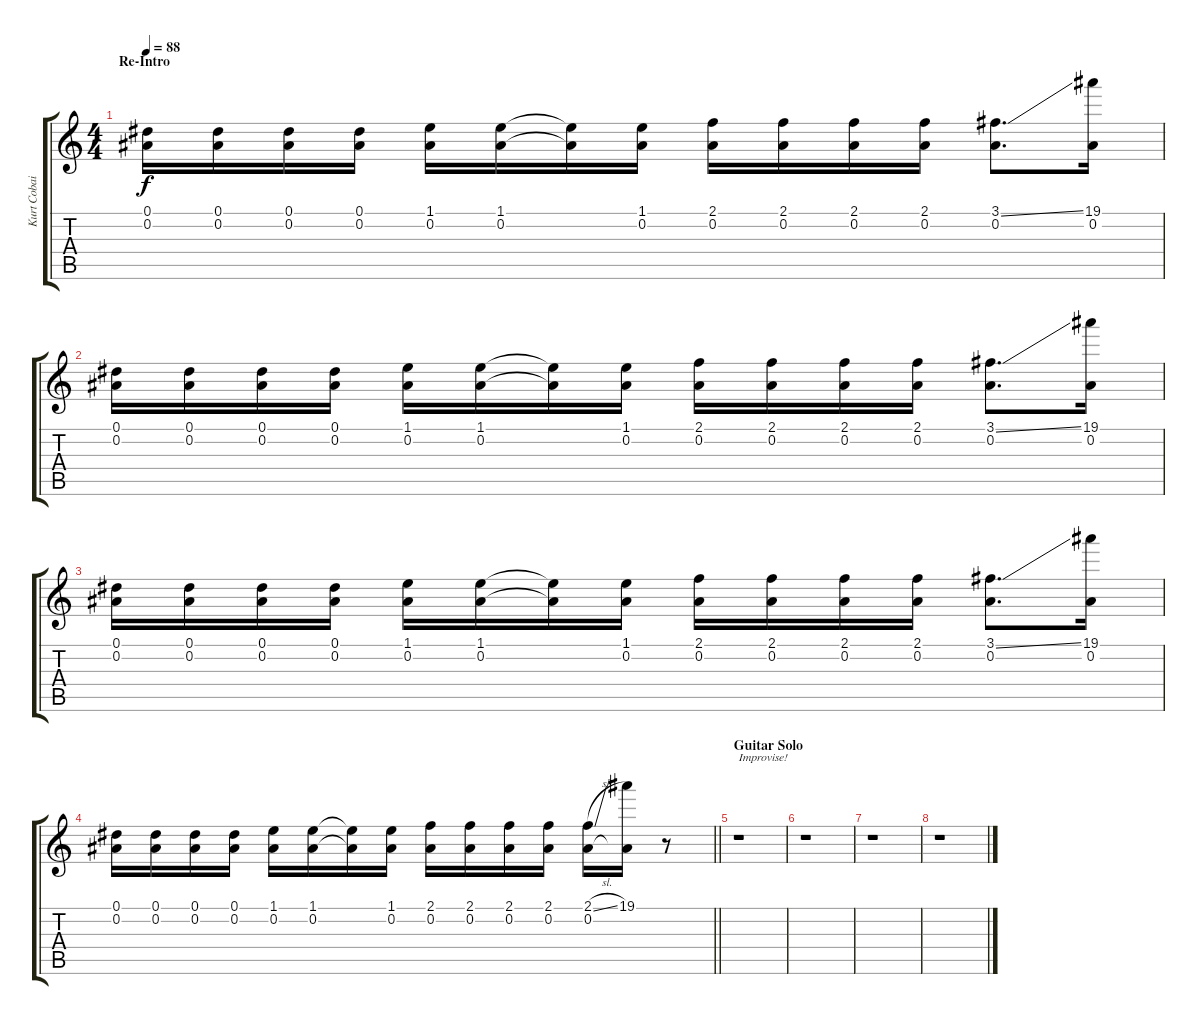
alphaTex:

\track ("Kurt Cobain - Guitar I" "Kurt Cobai") {instrument distortionguitar}
\staff {score tabs}
\tuning (Eb4 Bb3 Gb3 Db3 Ab2 Db2) {hide}
\ts (4 4)
\section ("" "Re-Intro")
\tempo 88
\clef g2
\ks c
(0.1 0.2).16{dy f} (0.1 0.2).16 (0.1 0.2).16 (0.1 0.2).16 (1.1 0.2).16 (1.1 0.2).16 (1.1{t} 0.2{t}).16 (1.1 0.2).16 (2.1 0.2).16 (2.1 0.2).16 (2.1 0.2).16 (2.1 0.2).16 (3.1{ss} 0.2).8{d} (19.1 0.2).16 |
(0.1 0.2).16 (0.1 0.2).16 (0.1 0.2).16 (0.1 0.2).16 (1.1 0.2).16 (1.1 0.2).16 (1.1{t} 0.2{t}).16 (1.1 0.2).16 (2.1 0.2).16 (2.1 0.2).16 (2.1 0.2).16 (2.1 0.2).16 (3.1{ss} 0.2).8{d} (19.1 0.2).16 |
(0.1 0.2).16 (0.1 0.2).16 (0.1 0.2).16 (0.1 0.2).16 (1.1 0.2).16 (1.1 0.2).16 (1.1{t} 0.2{t}).16 (1.1 0.2).16 (2.1 0.2).16 (2.1 0.2).16 (2.1 0.2).16 (2.1 0.2).16 (3.1{ss} 0.2).8{d} (19.1 0.2).16 |
\barLineRight lightlight
(0.1 0.2).16 (0.1 0.2).16 (0.1 0.2).16 (0.1 0.2).16 (1.1 0.2).16 (1.1 0.2).16 (1.1{t} 0.2{t}).16 (1.1 0.2).16 (2.1 0.2).16 (2.1 0.2).16 (2.1 0.2).16 (2.1 0.2).16 (2.1{sl} 0.2).16 (19.1 0.2{t}).16 r.8 |
\section ("" "Guitar Solo")
r.1{txt "Improvise!"} |
r.1 |
r.1 |
r.1
